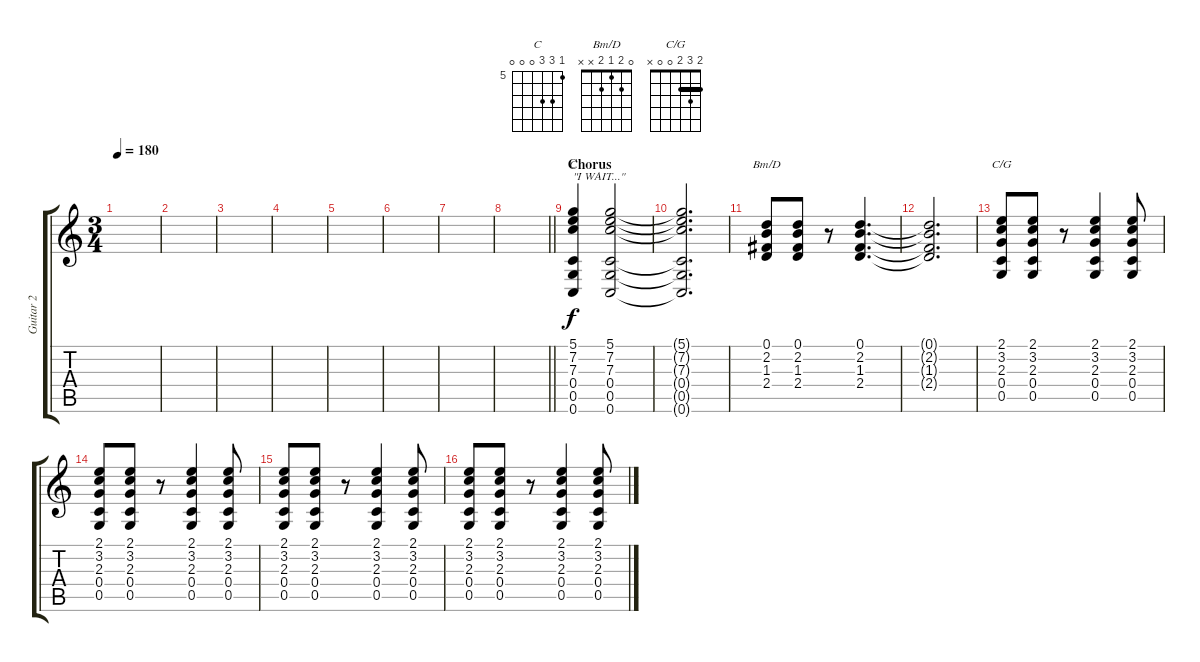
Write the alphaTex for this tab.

\track ("Guitar 2" "Guitar 2") {instrument distortionguitar}
\staff {score tabs}
\tuning (D4 A3 F3 C3 G2 C2) {hide}
\chord ("C" 5 7 7 0 0 0) {firstfret 5}
\chord ("Bm/D" 0 2 1 2 x x)
\chord ("C/G" 2 3 2 0 0 x) {barre 2}
\ts (3 4)
\tempo 180
\clef g2
\ks c
|
|
|
|
|
|
|
\barLineRight lightlight
|
\section ("" "Chorus")
(5.1 7.2 7.3 0.4 0.5 0.6).4{ch "C" txt "\"I WAIT...\""} (5.1 7.2 7.3 0.4 0.5 0.6).2 |
(5.1{t} 7.2{t} 7.3{t} 0.4{t} 0.5{t} 0.6{t}).2{d} |
(0.1 2.2 1.3 2.4).8{ch "Bm/D"} (0.1 2.2 1.3 2.4).8 r.8 (0.1 2.2 1.3 2.4).4{d} |
(0.1{t} 2.2{t} 1.3{t} 2.4{t}).2{d} |
(2.1 3.2 2.3 0.4 0.5).8{ch "C/G"} (2.1 3.2 2.3 0.4 0.5).8 r.8 (2.1 3.2 2.3 0.4 0.5).4 (2.1 3.2 2.3 0.4 0.5).8 |
(2.1 3.2 2.3 0.4 0.5).8 (2.1 3.2 2.3 0.4 0.5).8 r.8 (2.1 3.2 2.3 0.4 0.5).4 (2.1 3.2 2.3 0.4 0.5).8 |
(2.1 3.2 2.3 0.4 0.5).8 (2.1 3.2 2.3 0.4 0.5).8 r.8 (2.1 3.2 2.3 0.4 0.5).4 (2.1 3.2 2.3 0.4 0.5).8 |
(2.1 3.2 2.3 0.4 0.5).8 (2.1 3.2 2.3 0.4 0.5).8 r.8 (2.1 3.2 2.3 0.4 0.5).4 (2.1 3.2 2.3 0.4 0.5).8
